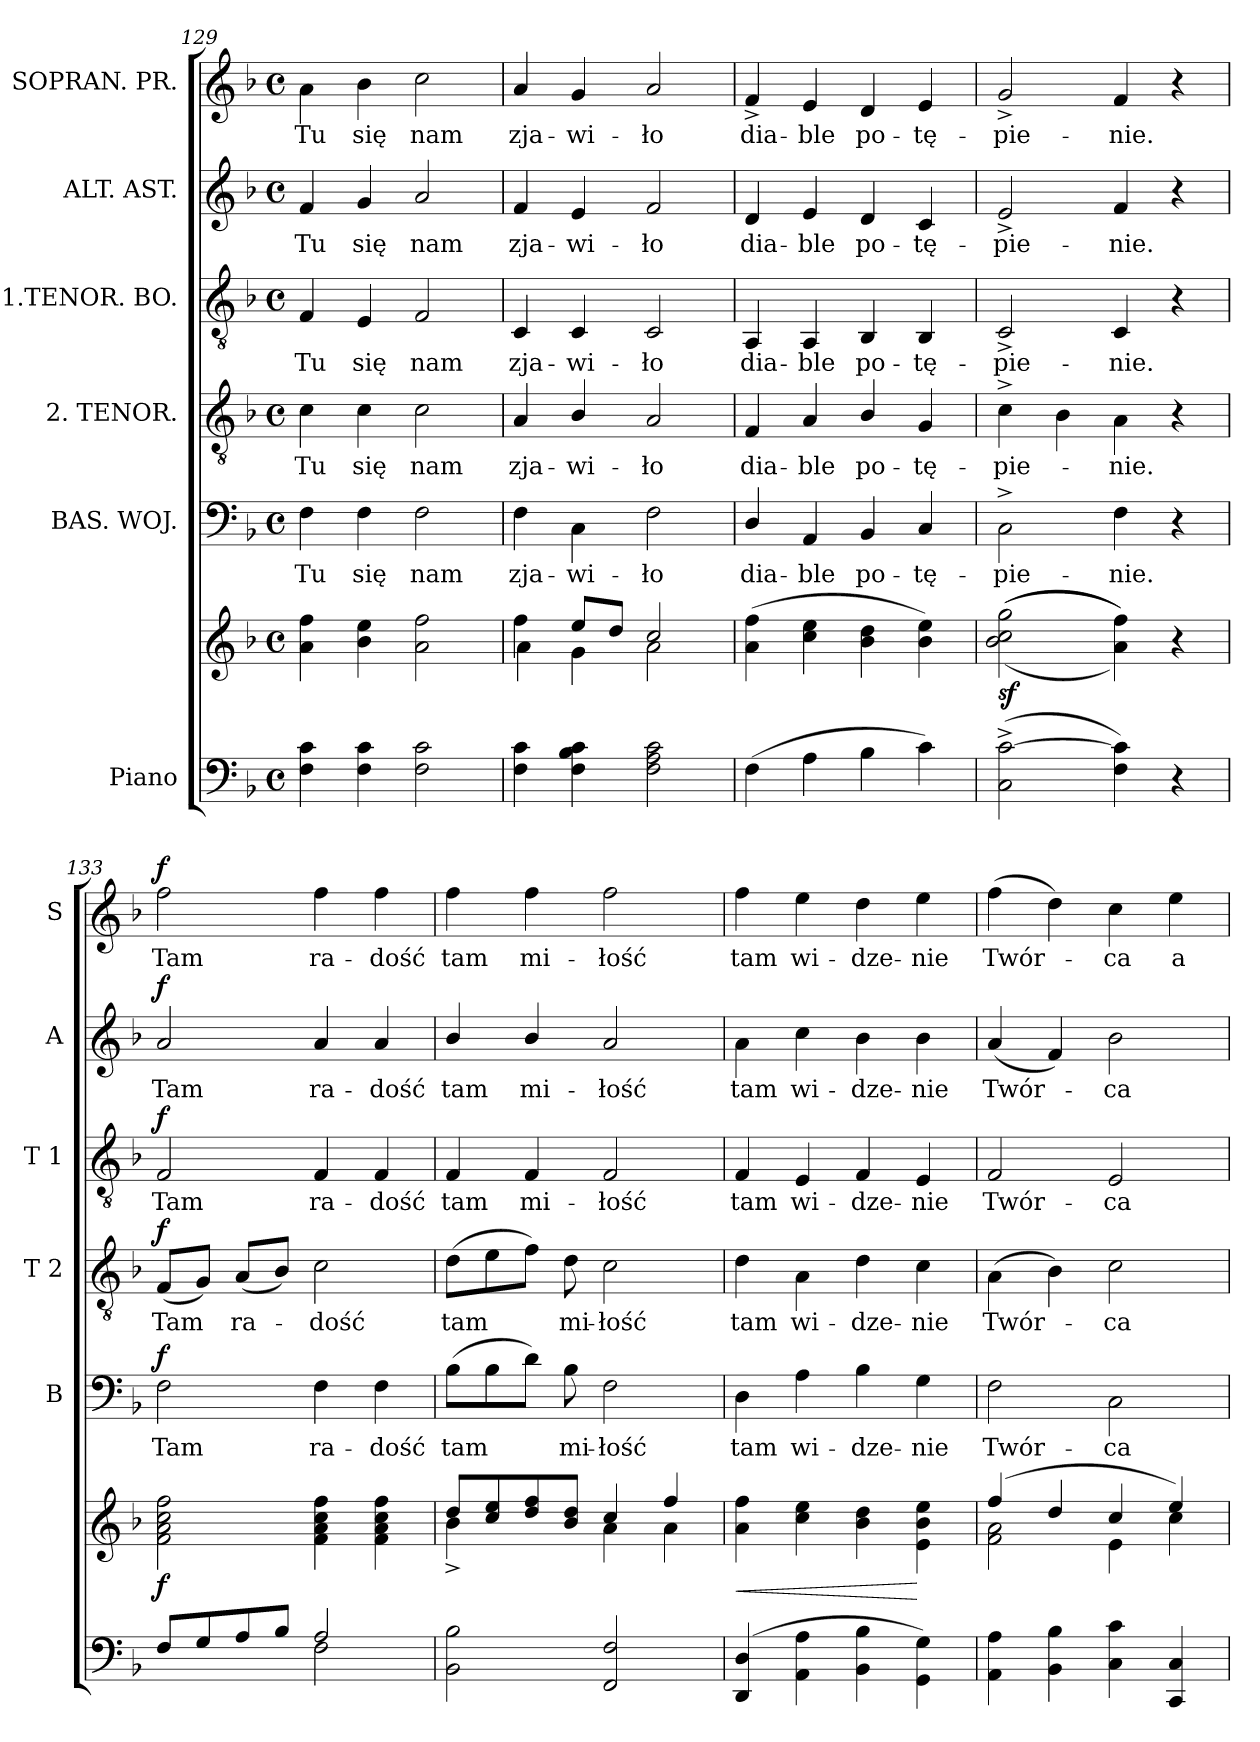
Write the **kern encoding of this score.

**kern	**kern	**dynam	**kern	**text	**dynam	**kern	**text	**dynam	**kern	**text	**dynam	**kern	**text	**dynam	**kern	**text	**dynam
*part6	*part6	*part6	*part5	*part5	*part5	*part4	*part4	*part4	*part3	*part3	*part3	*part2	*part2	*part2	*part1	*part1	*part1
*staff7	*staff6	*staff6/7	*staff5	*staff5	*staff5	*staff4	*staff4	*staff4	*staff3	*staff3	*staff3	*staff2	*staff2	*staff2	*staff1	*staff1	*staff1
*I"Piano	*	*	*I"BAS. WOJ.	*	*	*I"2. TENOR.	*	*	*I"1.TENOR. BO.	*	*	*I"ALT. AST.	*	*	*I"SOPRAN. PR.	*	*
*	*	*	*I'B	*	*	*I'T 2	*	*	*I'T 1	*	*	*I'A	*	*	*I'S	*	*
*clefF4	*clefG2	*	*clefF4	*	*	*clefGv2	*	*	*clefGv2	*	*	*clefG2	*	*	*clefG2	*	*
*k[b-]	*k[b-]	*	*k[b-]	*	*	*k[b-]	*	*	*k[b-]	*	*	*k[b-]	*	*	*k[b-]	*	*
*d:	*d:	*	*d:	*	*	*d:	*	*	*d:	*	*	*d:	*	*	*d:	*	*
*M4/4	*M4/4	*	*M4/4	*	*	*M4/4	*	*	*M4/4	*	*	*M4/4	*	*	*M4/4	*	*
*met(c)	*met(c)	*	*met(c)	*	*	*met(c)	*	*	*met(c)	*	*	*met(c)	*	*	*met(c)	*	*
=129	=129	=129	=129	=129	=129	=129	=129	=129	=129	=129	=129	=129	=129	=129	=129	=129	=129
4F\ 4c\	4a\ 4ff\	.	4F\	Tu	.	4c\	Tu	.	4F/	Tu	.	4f/	Tu	.	4a\	Tu	.
4F\ 4c\	4b-\ 4ee\	.	4F\	się	.	4c\	się	.	4E/	się	.	4g/	się	.	4b-\	się	.
2F\ 2c\	2a\ 2ff\	.	2F\	nam	.	2c\	nam	.	2F/	nam	.	2a/	nam	.	2cc\	nam	.
=130	=130	=130	=130	=130	=130	=130	=130	=130	=130	=130	=130	=130	=130	=130	=130	=130	=130
*	*^	*	*	*	*	*	*	*	*	*	*	*	*	*	*	*	*
4F\ 4c\	4ff\	4a\	.	4F\	zja-	.	4A/	zja-	.	4C/	zja-	.	4f/	zja-	.	4a/	zja-	.
4F\ 4B-\ 4c\	8ee/L	4g\	.	4C\	-wi-	.	4B-/	-wi-	.	4C/	-wi-	.	4e/	-wi-	.	4g/	-wi-	.
.	8dd/J	.	.	.	.	.	.	.	.	.	.	.	.	.	.	.	.	.
2F\ 2A\ 2c\	2cc/	2a\	.	2F\	-ło	.	2A/	-ło	.	2C/	-ło	.	2f/	-ło	.	2a/	-ło	.
*	*v	*v	*	*	*	*	*	*	*	*	*	*	*	*	*	*	*	*
=131	=131	=131	=131	=131	=131	=131	=131	=131	=131	=131	=131	=131	=131	=131	=131	=131	=131
(4F\	(4a\ 4ff\	.	4D/	dia-	.	4F/	dia-	.	4AA/	dia-	.	4d/	dia-	.	4f^/	dia-	.
4A\	4cc\ 4ee\	.	4AA/	-ble	.	4A/	-ble	.	4AA/	-ble	.	4e/	-ble	.	4e/	-ble	.
4B-\	4b-\ 4dd\	.	4BB-/	po-	.	4B-/	po-	.	4BB-/	po-	.	4d/	po-	.	4d/	po-	.
4c\)	4b-\ 4ee\)	.	4C/	-tę-	.	4G/	-tę-	.	4BB-/	-tę-	.	4c/	-tę-	.	4e/	-tę-	.
=132	=132	=132	=132	=132	=132	=132	=132	=132	=132	=132	=132	=132	=132	=132	=132	=132	=132
(2C^\ [2c^\	(<(>(>2b-\ 2cc\ 2gg\	sf	2C^\	-pie-	.	4c^\	-pie-	.	2C^/	-pie-	.	2e^/	-pie-	.	2g^/	-pie-	.
.	.	.	.	.	.	4B-\	.	.	.	.	.	.	.	.	.	.	.
4F\ 4c]\)	4a\ 4ff\)))	.	4F\	-nie.	.	4A\	-nie.	.	4C/	-nie.	.	4f/	-nie.	.	4f/	-nie.	.
4r	4r	.	4r	.	.	4r	.	.	4r	.	.	4r	.	.	4r	.	.
=133	=133	=133	=133	=133	=133	=133	=133	=133	=133	=133	=133	=133	=133	=133	=133	=133	=133
*^	*	*	*	*	*	*	*	*	*	*	*	*	*	*	*	*	*
!	!	!	!	!	!	!LO:DY:a	!	!	!LO:DY:a	!	!	!LO:DY:a	!	!	!LO:DY:a	!	!	!LO:DY:a
8F/L	2ryy	2f\ 2a\ 2cc\ 2ff\	f	2F\	Tam	f	(8F/L	Tam	f	2F/	Tam	f	2a/	Tam	f	2ff\	Tam	f
8G/	.	.	.	.	.	.	8G/J)	.	.	.	.	.	.	.	.	.	.	.
8A/	.	.	.	.	.	.	(8A/L	ra-	.	.	.	.	.	.	.	.	.	.
8B-/J	.	.	.	.	.	.	8B-/J)	.	.	.	.	.	.	.	.	.	.	.
2A/	2F\	4f\ 4a\ 4cc\ 4ff\	.	4F\	ra-	.	2c\	-dość	.	4F/	ra-	.	4a/	ra-	.	4ff\	ra-	.
.	.	4f\ 4a\ 4cc\ 4ff\	.	4F\	-dość	.	.	.	.	4F/	-dość	.	4a/	-dość	.	4ff\	-dość	.
*v	*v	*	*	*	*	*	*	*	*	*	*	*	*	*	*	*	*	*
=134	=134	=134	=134	=134	=134	=134	=134	=134	=134	=134	=134	=134	=134	=134	=134	=134	=134
*	*^	*	*	*	*	*	*	*	*	*	*	*	*	*	*	*	*
2BB-\ 2B-\	8dd/L	4b-^\	.	(8B-\L	tam	.	(8d\L	tam	.	4F/	tam	.	4b-/	tam	.	4ff\	tam	.
.	8cc/ 8ee/	.	.	8B-\	.	.	8e\	.	.	.	.	.	.	.	.	.	.	.
.	8dd/ 8ff/	4ryy	.	8d\J)	.	.	8f\J)	.	.	4F/	mi-	.	4b-/	mi-	.	4ff\	mi-	.
.	8b-/ 8dd/J	.	.	8B-\	mi-	.	8d\	mi-	.	.	.	.	.	.	.	.	.	.
2FF/ 2F/	4cc/	4a\	.	2F\	-łość	.	2c\	-łość	.	2F/	-łość	.	2a/	-łość	.	2ff\	-łość	.
.	4ff/	4a\	.	.	.	.	.	.	.	.	.	.	.	.	.	.	.	.
*	*v	*v	*	*	*	*	*	*	*	*	*	*	*	*	*	*	*	*
=135	=135	=135	=135	=135	=135	=135	=135	=135	=135	=135	=135	=135	=135	=135	=135	=135	=135
(4DD/ 4D/	4a\ 4ff\	<	4D\	tam	.	4d\	tam	.	4F/	tam	.	4a\	tam	.	4ff\	tam	.
4AA\ 4A\	4cc\ 4ee\	.	4A\	wi-	.	4A\	wi-	.	4E/	wi-	.	4cc\	wi-	.	4ee\	wi-	.
4BB-\ 4B-\	4b-\ 4dd\	.	4B-\	-dze-	.	4d\	-dze-	.	4F/	-dze-	.	4b-\	-dze-	.	4dd\	-dze-	.
4GG\ 4G\)	4e\ 4b-\ 4ee\	[	4G\	-nie	.	4c\	-nie	.	4E/	-nie	.	4b-\	-nie	.	4ee\	-nie	.
=136	=136	=136	=136	=136	=136	=136	=136	=136	=136	=136	=136	=136	=136	=136	=136	=136	=136
*	*^	*	*	*	*	*	*	*	*	*	*	*	*	*	*	*	*
4AA\ 4A\	(4ff/	2f\ 2a\	.	2F\	Twór-	.	(4A\	Twór-	.	2F/	Twór-	.	(4a/	Twór-	.	(4ff\	Twór-	.
4BB-\ 4B-\	4dd/	.	.	.	.	.	4B-\)	.	.	.	.	.	4f/)	.	.	4dd\)	.	.
4C\ 4c\	4cc/	4e\	.	2C\	-ca	.	2c\	-ca	.	2E/	-ca	.	2b-\	-ca	.	4cc\	-ca	.
4CC/ 4C/	4ee/)	4cc\	.	.	.	.	.	.	.	.	.	.	.	.	.	4ee\	a-	.
*	*v	*v	*	*	*	*	*	*	*	*	*	*	*	*	*	*	*	*
=	=	=	=	=	=	=	=	=	=	=	=	=	=	=	=	=	=
*-	*-	*-	*-	*-	*-	*-	*-	*-	*-	*-	*-	*-	*-	*-	*-	*-	*-
